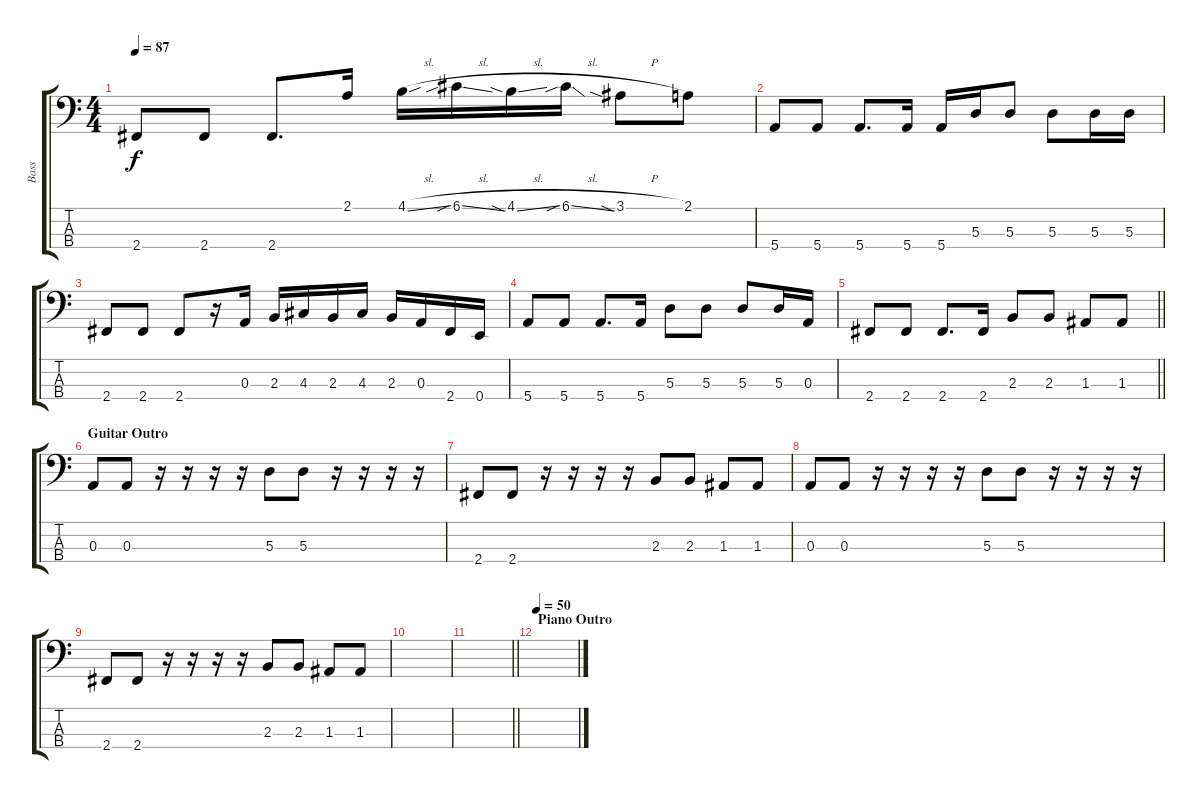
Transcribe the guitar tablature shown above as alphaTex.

\track ("Bass" "Bass") {instrument electricbassfinger}
\staff {score tabs}
\tuning (G2 D2 A1 E1) {hide}
\ts (4 4)
\tempo 87
\clef f4
\ks c
2.4.8{dy f} 2.4.8 2.4.8{d} 2.1.16 4.1{sl}.16 6.1{sib sl}.16 4.1{sia sl}.16 6.1{sib sl}.16 3.1{sia h}.8 2.1.8 |
5.4.8 5.4.8 5.4.8{d} 5.4.16 5.4.16 5.3.16 5.3.8 5.3.8 5.3.16 5.3.16 |
2.4.8 2.4.8 2.4.8 r.16 0.3.16 2.3.16 4.3.16 2.3.16 4.3.16 2.3.16 0.3.16 2.4.16 0.4.16 |
5.4.8 5.4.8 5.4.8{d} 5.4.16 5.3.8 5.3.8 5.3.8 5.3.16 0.3.16 |
\barLineRight lightlight
2.4.8 2.4.8 2.4.8{d} 2.4.16 2.3.8 2.3.8 1.3.8 1.3.8 |
\section ("" "Guitar Outro")
0.3.8 0.3.8 r.16 r.16 r.16 r.16 5.3.8 5.3.8 r.16 r.16 r.16 r.16 |
2.4.8 2.4.8 r.16 r.16 r.16 r.16 2.3.8 2.3.8 1.3.8 1.3.8 |
0.3.8 0.3.8 r.16 r.16 r.16 r.16 5.3.8 5.3.8 r.16 r.16 r.16 r.16 |
2.4.8 2.4.8 r.16 r.16 r.16 r.16 2.3.8 2.3.8 1.3.8 1.3.8 |
|
\barLineRight lightlight
|
\section ("" "Piano Outro")
\tempo 50
